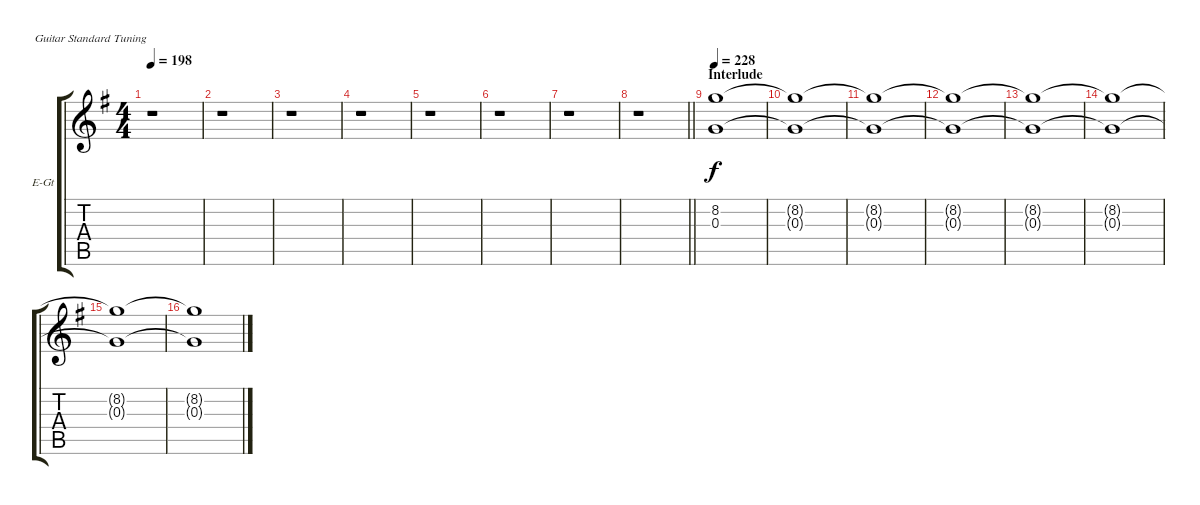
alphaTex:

\defaultSystemsLayout 4
\bracketExtendMode groupsimilarinstruments
\firstSystemTrackNameOrientation horizontal
\otherSystemsTrackNameOrientation horizontal
\track ("Guitar 1" "E-Gt") {instrument distortionguitar}
\staff {score tabs}
\tuning (E4 B3 G3 D3 A2 E2)
\ts (4 4)
\tempo 198
\clef g2
\ks g
r.1{dy f} |
r.1 |
r.1 |
r.1 |
r.1 |
r.1 |
r.1 |
\barLineRight lightlight
r.1 |
\section ("" "Interlude")
\tempo 228
(8.2 0.3).1 |
(8.2{t} 0.3{t}).1 |
(8.2{t} 0.3{t}).1 |
(8.2{t} 0.3{t}).1 |
(8.2{t} 0.3{t}).1 |
(8.2{t} 0.3{t}).1 |
(8.2{t} 0.3{t}).1 |
(8.2{t} 0.3{t}).1
